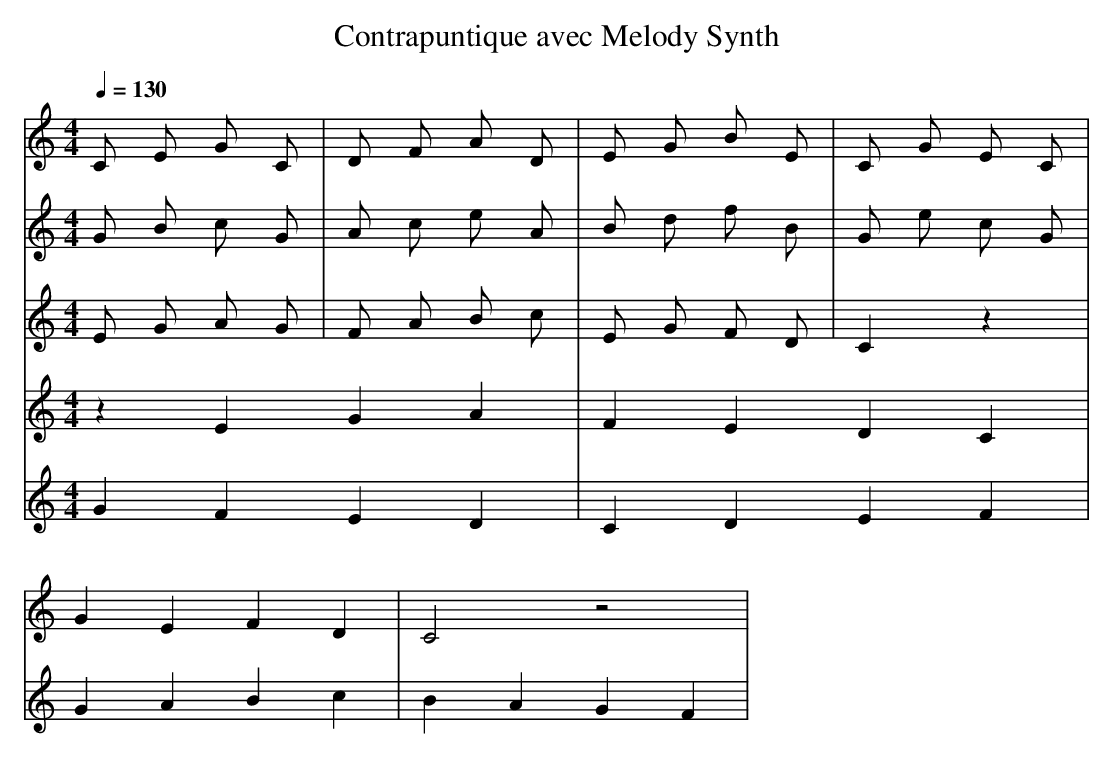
X:1
T:Contrapuntique avec Melody Synth
M:4/4
L:1/8
Q:1/4=130
K:C
[V:1] C E G C | D F A D | E G B E | C G E C |
[V:2] G B c G | A c e A | B d f B | G e c G |
[V:3] E G A G | F A B c | E G F D | C2 z2 |
[V:4] z2 E2 G2 A2 | F2 E2 D2 C2 | G2 E2 F2 D2 | C4 z4 |
[V:5] G2 F2 E2 D2 | C2 D2 E2 F2 | G2 A2 B2 c2 | B2 A2 G2 F2 |
